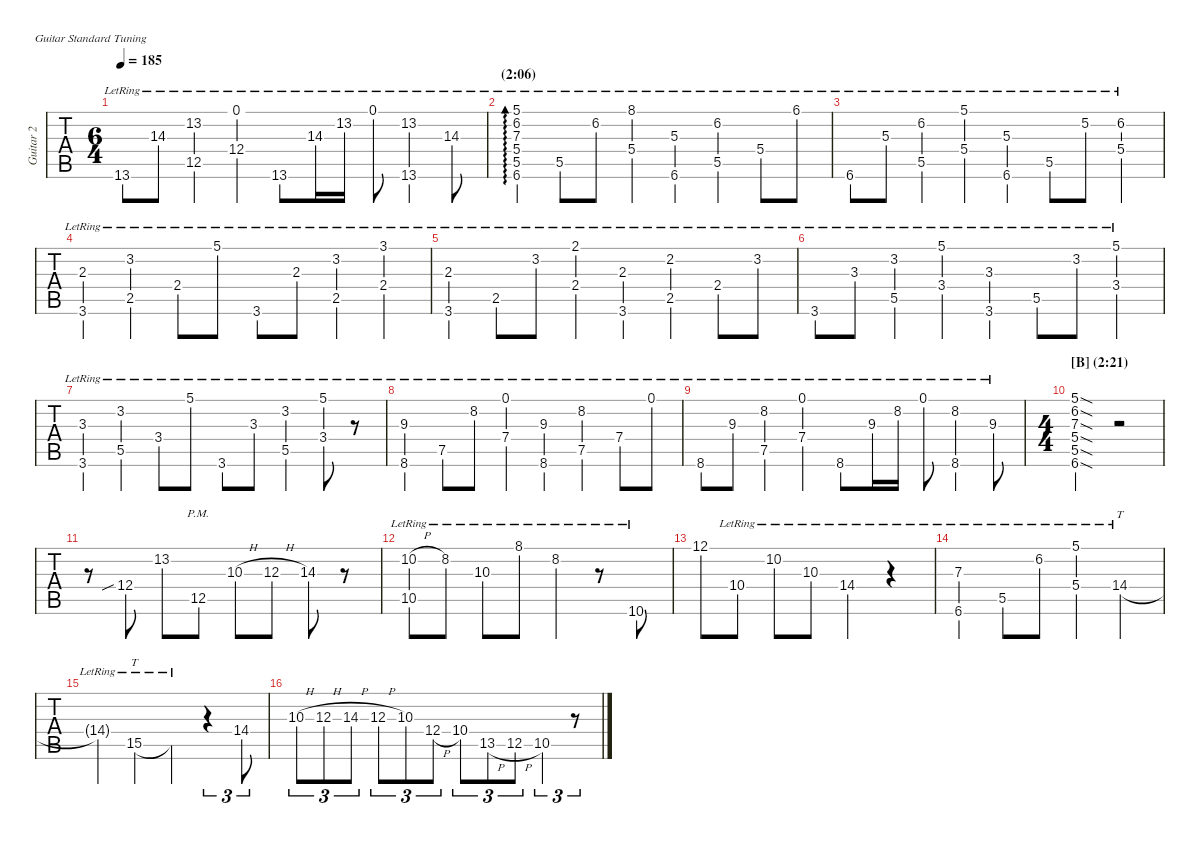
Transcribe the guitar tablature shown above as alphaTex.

\defaultSystemsLayout 4
\hideDynamics
\bracketExtendMode nobrackets
\multiTrackTrackNamePolicy allsystems
\firstSystemTrackNameMode fullname
\otherSystemsTrackNameMode fullname
\otherSystemsTrackNameOrientation horizontal
\track ("Guitar 2" "Guitar 2") {instrument distortionguitar}
\staff {tabs}
\tuning (E4 B3 G3 D3 A2 E2)
\ts (6 4)
\scale
1.00248
\tempo 185
\accidentals auto
\clef g2
\ottava regular
\simile none
\ks c
13.6{lr}.8{dy mf} 14.3{lr}.8 (12.5{lr} 13.2{lr}).4 (12.4{lr} 0.1{lr}).4 13.6{lr}.8 14.3{lr}.16 13.2{lr}.16 0.1{lr}.8 (13.2{lr} 13.6{lr}).4 14.3{lr}.8 |
\section ("" "(2:06)")
\scale
1.00199 (6.6{lr acc #} 7.3{lr} 6.2{lr} 5.1{lr} 5.5{lr} 5.4{lr}).4{ad 0 instrument distortionguitar} 5.5{lr}.8 6.2{lr}.8 (5.4{lr} 8.1{lr}).4 (6.6{lr acc #} 5.3{lr}).4 (5.5{lr} 6.2{lr}).4 5.4{lr}.8 6.1{lr acc #}.8 |
\scale
1.00352 6.6{lr acc #}.8 5.3{lr}.8 (5.5{lr} 6.2{lr}).4 (5.4{lr} 5.1{lr}).4 (6.6{lr acc #} 5.3{lr}).4 5.5{lr}.8 5.2{lr}.8 (5.4{lr} 6.2{lr}).4 |
\scale
0.995157 (3.6{lr} 2.3{lr}).4 (2.5{lr} 3.2{lr}).4 2.4{lr}.8 5.1{lr}.8 3.6{lr}.8 2.3{lr}.8 (2.5{lr} 3.2{lr}).4 (2.4{lr} 3.1{lr}).4 |
\scale
0.999336 (3.6{lr} 2.3{lr}).4 2.5{lr}.8 3.2{lr}.8 (2.4{lr} 2.1{lr acc #}).4 (3.6{lr} 2.3{lr}).4 (2.5{lr} 2.2{lr acc #}).4 2.4{lr}.8 3.2{lr}.8 |
\scale
1.00651 3.6{lr}.8 3.3{lr acc #}.8 (5.5{lr} 3.2{lr}).4 (3.4{lr} 5.1{lr}).4 (3.6{lr} 3.3{lr acc #}).4 5.5{lr}.8 3.2{lr}.8 (3.4{lr} 5.1{lr}).4 |
\scale
0.995501 (3.6{lr} 3.3{lr acc #}).4 (5.5{lr} 3.2{lr}).4 3.4{lr}.8 5.1{lr}.8 3.6{lr}.8 3.3{lr acc #}.8 (5.5{lr} 3.2{lr}).4 (3.4{lr} 5.1{lr}).8 r.8 |
\scale
0.995501 (8.6{lr} 9.3{lr}).4 7.5{lr}.8 8.2{lr}.8 (7.4{lr} 0.1{lr}).4 (8.6{lr} 9.3{lr}).4 (7.5{lr} 8.2{lr}).4 7.4{lr}.8 0.1{lr}.8 |
\scale
1.00248 8.6{lr}.8 9.3{lr}.8 (7.5{lr} 8.2{lr}).4 (7.4{lr} 0.1{lr}).4 8.6{lr}.8 9.3{lr}.16 8.2{lr}.16 0.1{lr}.8 (8.6{lr} 8.2{lr}).4 9.3{lr}.8 |
\ts (4 4)
\beaming (8 2 2 2 2)
\section ("B" "(2:21)")
\scale
1.00993 (6.6{sod acc #} 7.3{sod} 6.2{sod} 5.1{sod} 5.5{sod} 5.4{sod}).2 r.2 |
\scale
0.984151 r.8{instrument acousticguitarsteel} 12.4{sib}.8 13.2.8 12.5{pm}.8 10.3{h}.8 12.3{h}.8 14.3.8 r.8 |
\scale
1.00505 (10.5{lr} 10.2{h lr}).8 8.2{lr}.8 10.3{lr}.8 8.1{lr}.8 8.2{lr}.4 r.8 10.6{lr}.8 |
\scale
1.00087 12.1.8 10.4{lr}.8 10.2{lr}.8 10.3{lr}.8 14.4{lr}.4 r.4 |
\scale
0.997812 (6.6{lr acc #} 7.3{lr}).4 5.5{lr}.8 6.2{lr}.8 (5.1{lr} 5.4{lr}).4 14.4{lr}.4{tt} |
\scale
1.0077 14.4{lr t}.4 15.5{lr}.4{tt} 15.5{lr t}.4 r.4{tu (3 2)} 14.4.8{tu (3 2)} |
\scale
0.995156 10.3{h}.8{tu (3 2)} 12.3{h}.8{tu (3 2)} 14.3{h}.8{tu (3 2)} 12.3{h}.8{tu (3 2)} 10.3.8{tu (3 2)} 12.4{h}.8{tu (3 2)} 10.4.8{tu (3 2)} 13.5{h acc #}.8{tu (3 2)} 12.5{h}.8{tu (3 2)} 10.5.4{tu (3 2)} r.8{tu (3 2)}
